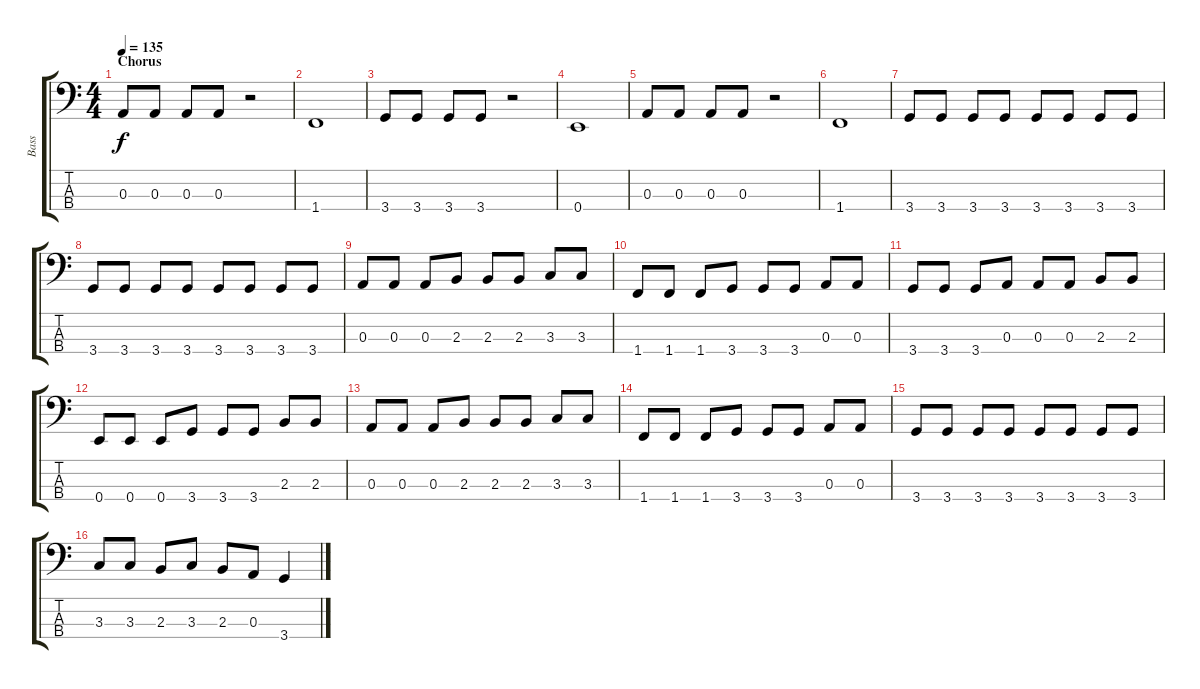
\track ("Bass" "Bass") {instrument electricbassfinger}
\staff {score tabs}
\tuning (G2 D2 A1 E1) {hide}
\ts (4 4)
\section ("" "Chorus")
\tempo 135
\clef f4
\ks c
0.3.8{dy f} 0.3.8 0.3.8 0.3.8 r.2 |
1.4.1 |
3.4.8 3.4.8 3.4.8 3.4.8 r.2 |
0.4.1 |
0.3.8 0.3.8 0.3.8 0.3.8 r.2 |
1.4.1 |
3.4.8 3.4.8 3.4.8 3.4.8 3.4.8 3.4.8 3.4.8 3.4.8 |
3.4.8 3.4.8 3.4.8 3.4.8 3.4.8 3.4.8 3.4.8 3.4.8 |
0.3.8 0.3.8 0.3.8 2.3.8 2.3.8 2.3.8 3.3.8 3.3.8 |
1.4.8 1.4.8 1.4.8 3.4.8 3.4.8 3.4.8 0.3.8 0.3.8 |
3.4.8 3.4.8 3.4.8 0.3.8 0.3.8 0.3.8 2.3.8 2.3.8 |
0.4.8 0.4.8 0.4.8 3.4.8 3.4.8 3.4.8 2.3.8 2.3.8 |
0.3.8 0.3.8 0.3.8 2.3.8 2.3.8 2.3.8 3.3.8 3.3.8 |
1.4.8 1.4.8 1.4.8 3.4.8 3.4.8 3.4.8 0.3.8 0.3.8 |
3.4.8 3.4.8 3.4.8 3.4.8 3.4.8 3.4.8 3.4.8 3.4.8 |
3.3.8 3.3.8 2.3.8 3.3.8 2.3.8 0.3.8 3.4.4
